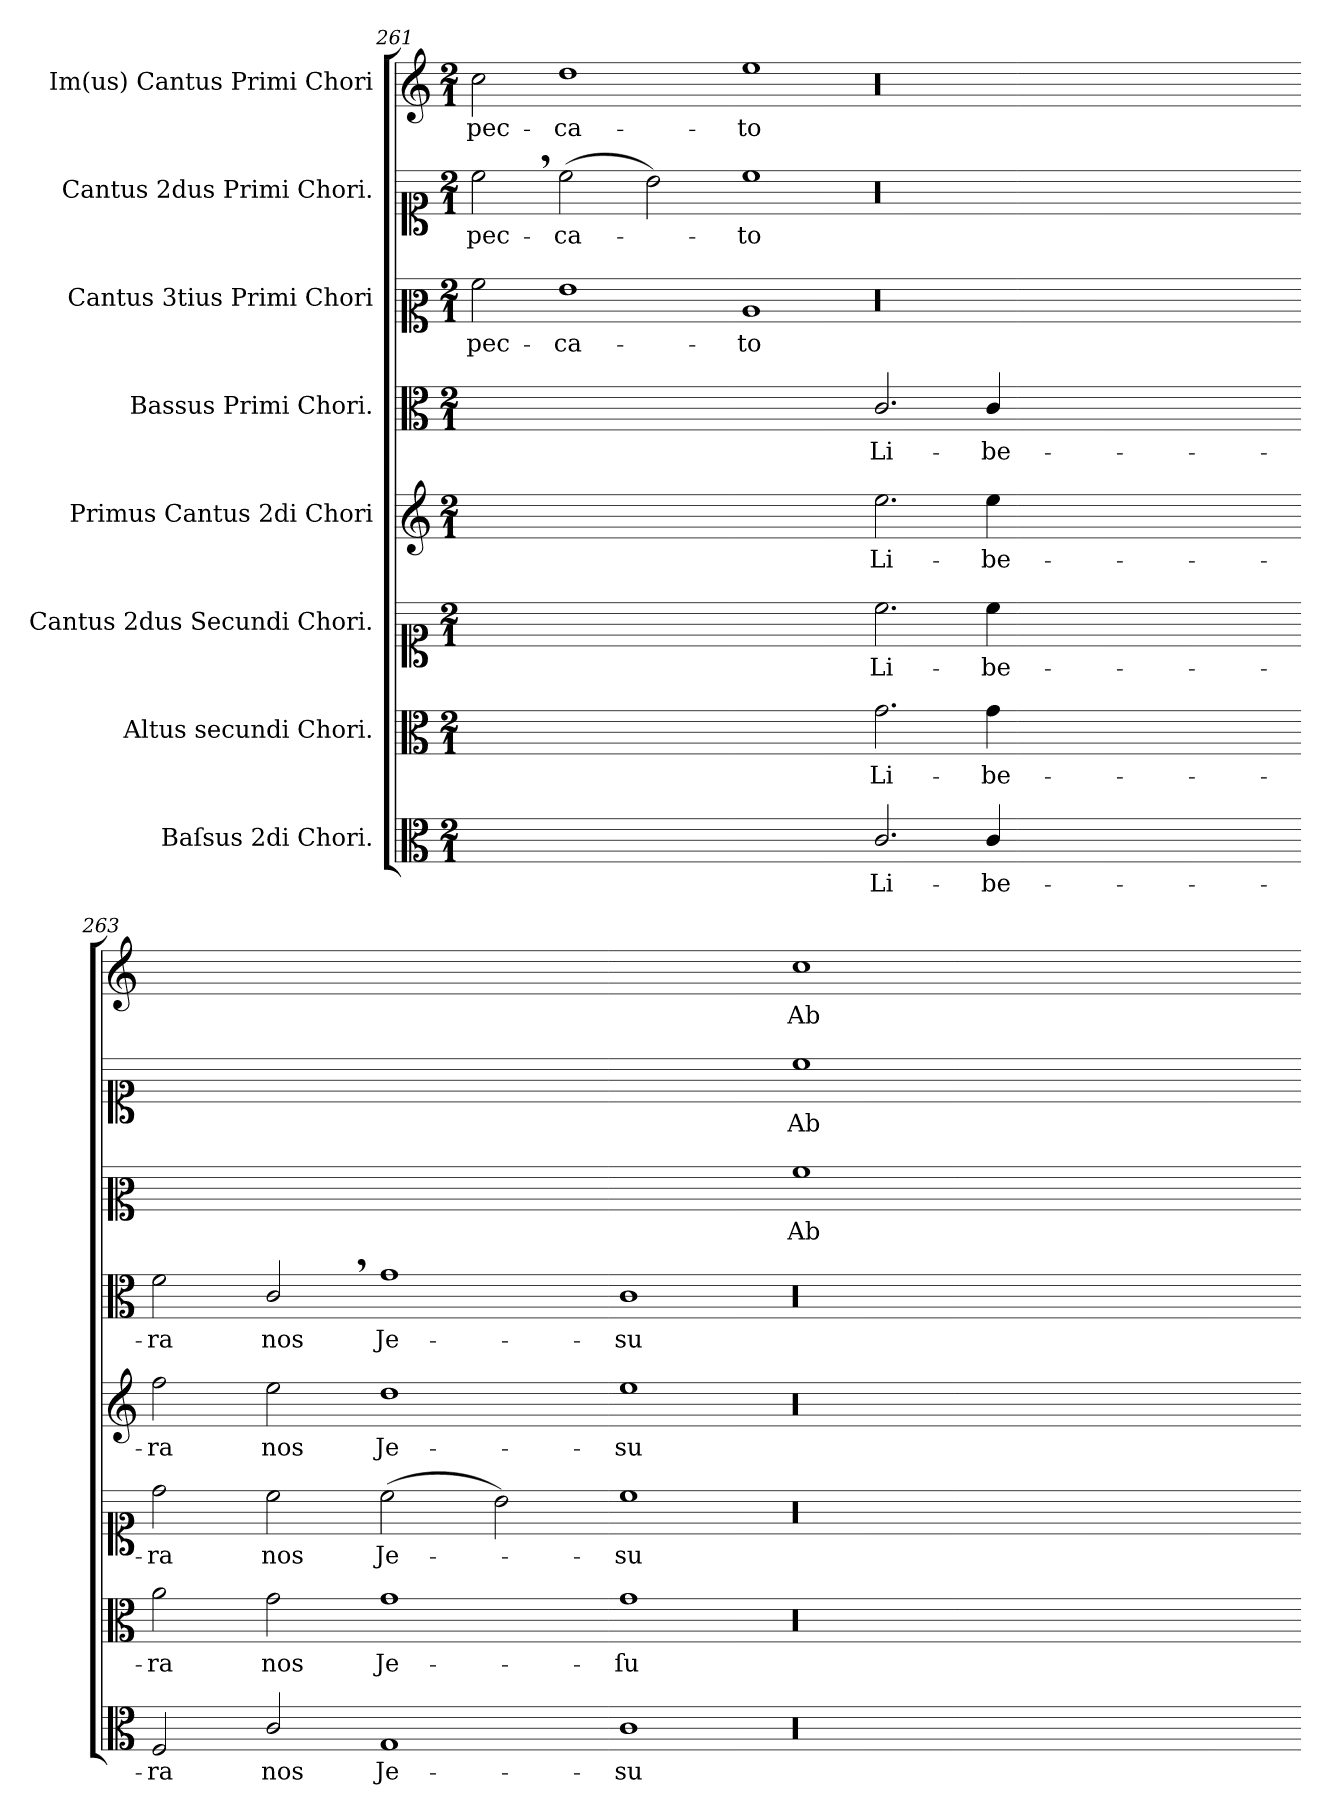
**kern	**text	**kern	**text	**kern	**text	**kern	**text	**kern	**text	**kern	**text	**kern	**text	**kern	**text
*part8	*part8	*part7	*part7	*part6	*part6	*part5	*part5	*part4	*part4	*part3	*part3	*part2	*part2	*part1	*part1
*staff8	*staff8	*staff7	*staff7	*staff6	*staff6	*staff5	*staff5	*staff4	*staff4	*staff3	*staff3	*staff2	*staff2	*staff1	*staff1
*I"Baſsus 2di Chori.	*	*I"Altus secundi Chori.	*	*I"Cantus 2dus Secundi Chori.	*	*I"Primus Cantus 2di Chori	*	*I"Bassus Primi Chori.	*	*I"Cantus 3tius Primi Chori	*	*I"Cantus 2dus Primi Chori.	*	*I"Im(us) Cantus Primi Chori	*
*clefC3	*	*clefC3	*	*clefC1	*	*clefG2	*	*clefC3	*	*clefC2	*	*clefC1	*	*clefG2	*
*k[]	*	*k[]	*	*k[]	*	*k[]	*	*k[]	*	*k[]	*	*k[]	*	*k[]	*
*M2/1	*	*M2/1	*	*M2/1	*	*M2/1	*	*M2/1	*	*M2/1	*	*M2/1	*	*M2/1	*
=261	=261	=261	=261	=261	=261	=261	=261	=261	=261	=261	=261	=261	=261	=261	=261
1.ryy	.	1.ryy	.	1.ryy	.	1.ryy	.	1.ryy	.	2a\	pec-	2cc,<\	pec-	2cc\	pec-
.	.	.	.	.	.	.	.	.	.	1g	-ca-	(2cc\	-ca-	1dd	-ca-
.	.	.	.	.	.	.	.	.	.	.	.	2b\)	.	.	.
=262-	=262-	=262-	=262-	=262-	=262-	=262-	=262-	=262-	=262-	=262-	=262-	=262-	=262-	=262-	=262-
1ryy	.	1ryy	.	1ryy	.	1ryy	.	1ryy	.	1c	-to	1cc	-to	1ee	-to
!	!	!	!	!	!LO:LY:i	!	!	!	!	!	!	!	!	!	!
2.c/	Li-	2.g\	Li-	2.cc\	Li-	2.ee\	Li-	2.c/	Li-	00r	.	00r	.	00r	.
!	!	!	!	!	!LO:LY:i	!	!	!	!	!	!	!	!	!	!
4c/	-be-	4g\	-be-	4cc\	-be-	4ee\	-be-	4c/	-be-	.	.	.	.	.	.
0.ryy	.	0.ryy	.	0.ryy	.	0.ryy	.	0.ryy	.	.	.	.	.	.	.
=263-	=263-	=263-	=263-	=263-	=263-	=263-	=263-	=263-	=263-	=263-	=263-	=263-	=263-	=263-	=263-
!	!	!	!	!	!LO:LY:i	!	!	!	!	!	!	!	!	!	!
2F/	-ra	2a\	-ra	2dd\	-ra	2ff\	-ra	2f\	-ra	0ryy	.	0ryy	.	0ryy	.
!	!	!	!	!	!LO:LY:i	!	!	!	!	!	!	!	!	!	!
2c/	nos	2g\	nos	2cc\	nos	2ee\	nos	2c,</	nos	.	.	.	.	.	.
!	!	!	!	!	!LO:LY:i	!	!	!	!	!	!	!	!	!	!
1G	Je-	1g	Je-	(2cc\	Je-	1dd	Je-	1g	Je-	.	.	.	.	.	.
.	.	.	.	2b\)	.	.	.	.	.	.	.	.	.	.	.
=264-	=264-	=264-	=264-	=264-	=264-	=264-	=264-	=264-	=264-	=264-	=264-	=264-	=264-	=264-	=264-
!	!	!	!	!	!LO:LY:i	!	!	!	!	!	!	!	!	!	!
1c	-su	1g	-ſu	1cc	-su	1ee	-su	1c	-su	1ryy	.	1ryy	.	1ryy	.
00r	.	00r	.	00r	.	00r	.	00r	.	1a	Ab	1cc	Ab	1cc	Ab
.	.	.	.	.	.	.	.	.	.	0.ryy	.	0.ryy	.	0.ryy	.
=-	=-	=-	=-	=-	=-	=-	=-	=-	=-	=-	=-	=-	=-	=-	=-
*-	*-	*-	*-	*-	*-	*-	*-	*-	*-	*-	*-	*-	*-	*-	*-
